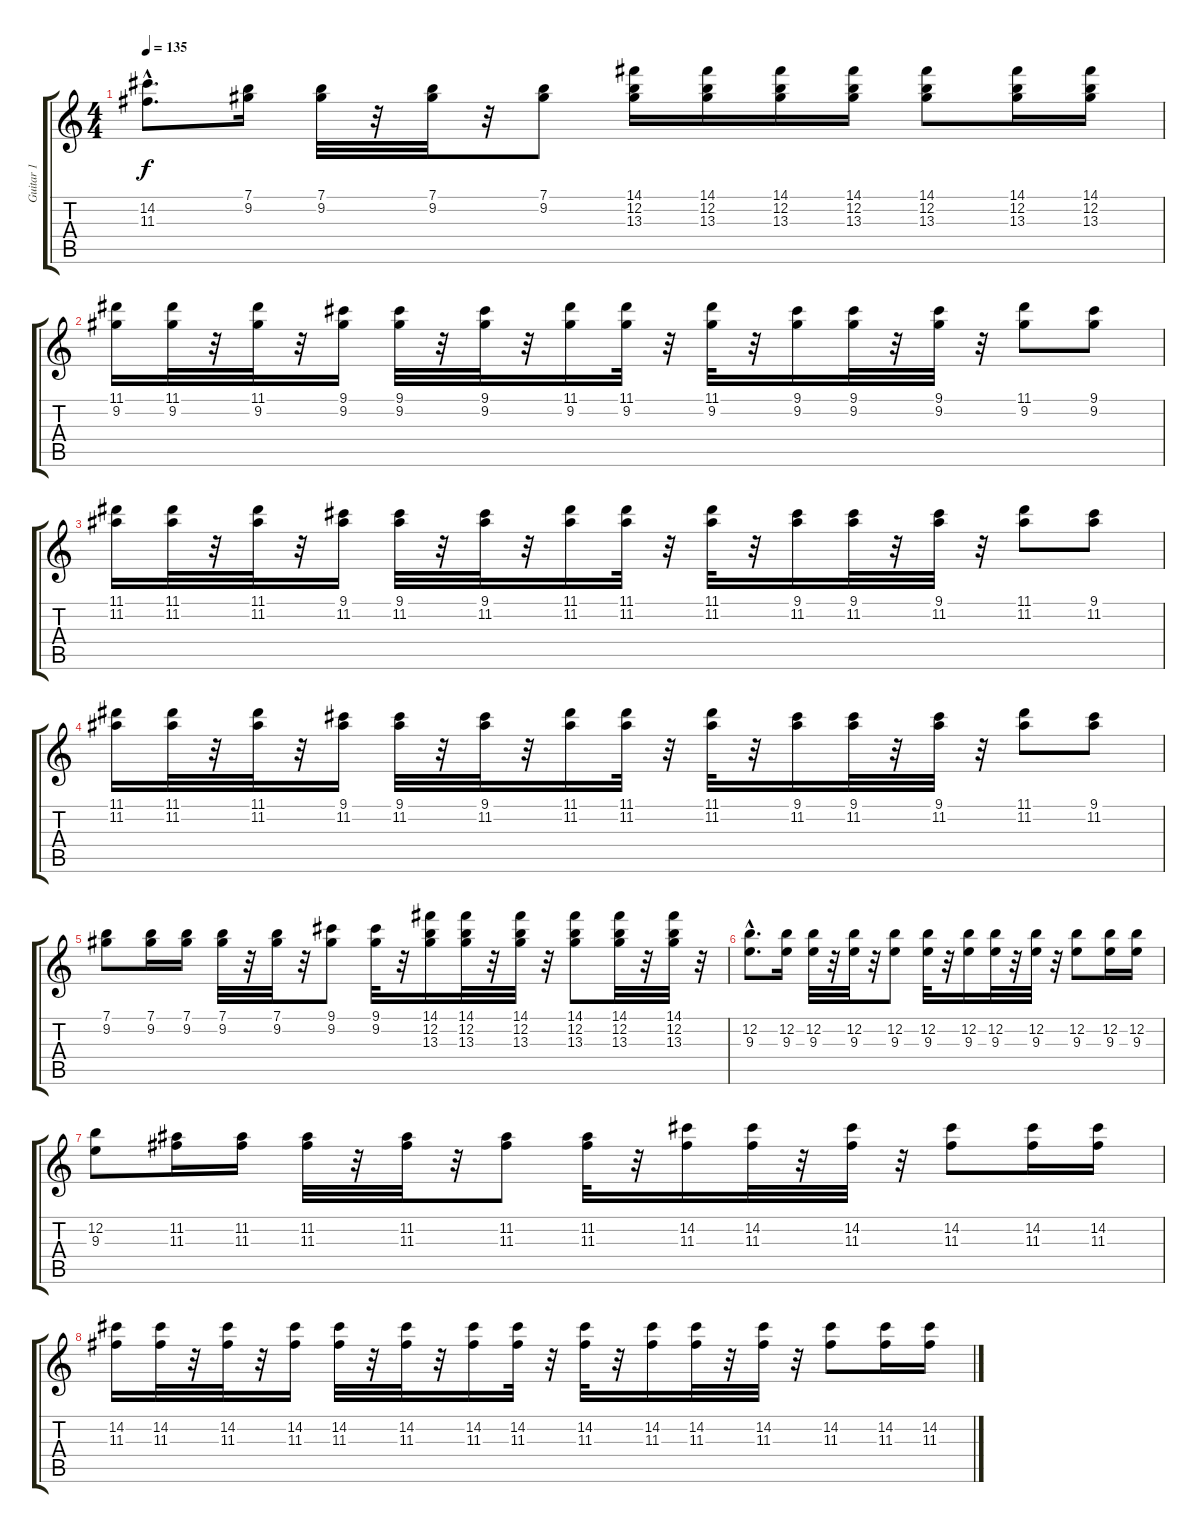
\track ("Guitar 1" "Guitar 1") {instrument overdrivenguitar}
\staff {score tabs}
\tuning (E4 B3 G3 D3 A2 E2) {hide}
\ts (4 4)
\tempo 135
\clef g2
\ks c
(14.2{hac} 11.3{hac}).8{d dy f} (7.1 9.2).16 (7.1 9.2).32 r.32 (7.1 9.2).32 r.32 (7.1 9.2).8 (14.1 12.2 13.3).16 (14.1 12.2 13.3).16 (14.1 12.2 13.3).16 (14.1 12.2 13.3).16 (14.1 12.2 13.3).8 (14.1 12.2 13.3).16 (14.1 12.2 13.3).16 |
(11.1 9.2).16 (11.1 9.2).32 r.32 (11.1 9.2).32 r.32 (9.1 9.2).16 (9.1 9.2).32 r.32 (9.1 9.2).32 r.32 (11.1 9.2).16 (11.1 9.2).32 r.32 (11.1 9.2).32 r.32 (9.1 9.2).16 (9.1 9.2).32 r.32 (9.1 9.2).32 r.32 (11.1 9.2).8 (9.1 9.2).8 |
(11.1 11.2).16 (11.1 11.2).32 r.32 (11.1 11.2).32 r.32 (9.1 11.2).16 (9.1 11.2).32 r.32 (9.1 11.2).32 r.32 (11.1 11.2).16 (11.1 11.2).32 r.32 (11.1 11.2).32 r.32 (9.1 11.2).16 (9.1 11.2).32 r.32 (9.1 11.2).32 r.32 (11.1 11.2).8 (9.1 11.2).8 |
(11.1 11.2).16 (11.1 11.2).32 r.32 (11.1 11.2).32 r.32 (9.1 11.2).16 (9.1 11.2).32 r.32 (9.1 11.2).32 r.32 (11.1 11.2).16 (11.1 11.2).32 r.32 (11.1 11.2).32 r.32 (9.1 11.2).16 (9.1 11.2).32 r.32 (9.1 11.2).32 r.32 (11.1 11.2).8 (9.1 11.2).8 |
(7.1 9.2).8 (7.1 9.2).16 (7.1 9.2).16 (7.1 9.2).32 r.32 (7.1 9.2).32 r.32 (9.1 9.2).8 (9.1 9.2).32 r.32 (14.1 12.2 13.3).16 (14.1 12.2 13.3).32 r.32 (14.1 12.2 13.3).32 r.32 (14.1 12.2 13.3).8 (14.1 12.2 13.3).32 r.32 (14.1 12.2 13.3).32 r.32 |
(12.2{hac} 9.3{hac}).8{d} (12.2 9.3).16 (12.2 9.3).32 r.32 (12.2 9.3).32 r.32 (12.2 9.3).8 (12.2 9.3).32 r.32 (12.2 9.3).16 (12.2 9.3).32 r.32 (12.2 9.3).32 r.32 (12.2 9.3).8 (12.2 9.3).16 (12.2 9.3).16 |
(12.2 9.3).8 (11.2 11.3).16 (11.2 11.3).16 (11.2 11.3).32 r.32 (11.2 11.3).32 r.32 (11.2 11.3).8 (11.2 11.3).32 r.32 (14.2 11.3).16 (14.2 11.3).32 r.32 (14.2 11.3).32 r.32 (14.2 11.3).8 (14.2 11.3).16 (14.2 11.3).16 |
(14.2 11.3).16 (14.2 11.3).32 r.32 (14.2 11.3).32 r.32 (14.2 11.3).16 (14.2 11.3).32 r.32 (14.2 11.3).32 r.32 (14.2 11.3).16 (14.2 11.3).32 r.32 (14.2 11.3).32 r.32 (14.2 11.3).16 (14.2 11.3).32 r.32 (14.2 11.3).32 r.32 (14.2 11.3).8 (14.2 11.3).16 (14.2 11.3).16
